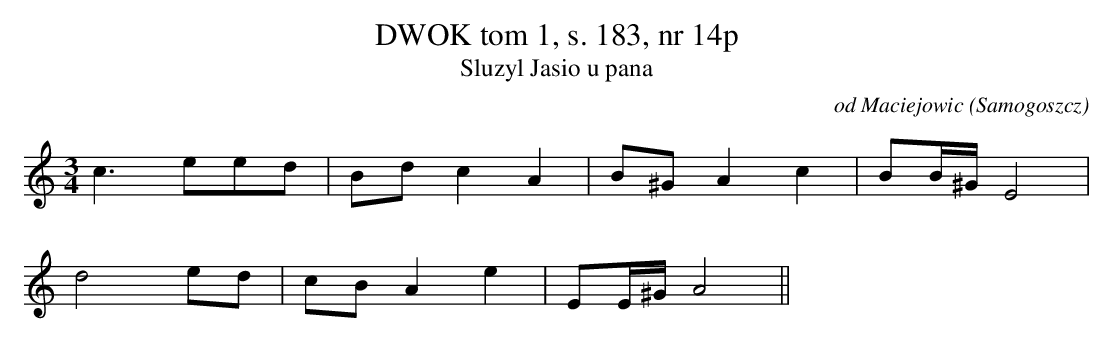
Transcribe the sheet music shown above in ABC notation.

X:1
T:DWOK tom 1, s. 183, nr 14p
T:Sluzyl Jasio u pana
O:od Maciejowic (Samogoszcz)
M:3/4
L:1/16
K:C
c6e2e2d2 | B2d2c4A4 |B2^G2A4c4 | B2B^GE8 |
d8e2d2 | c2B2A4e4 | E2E^GA8||
